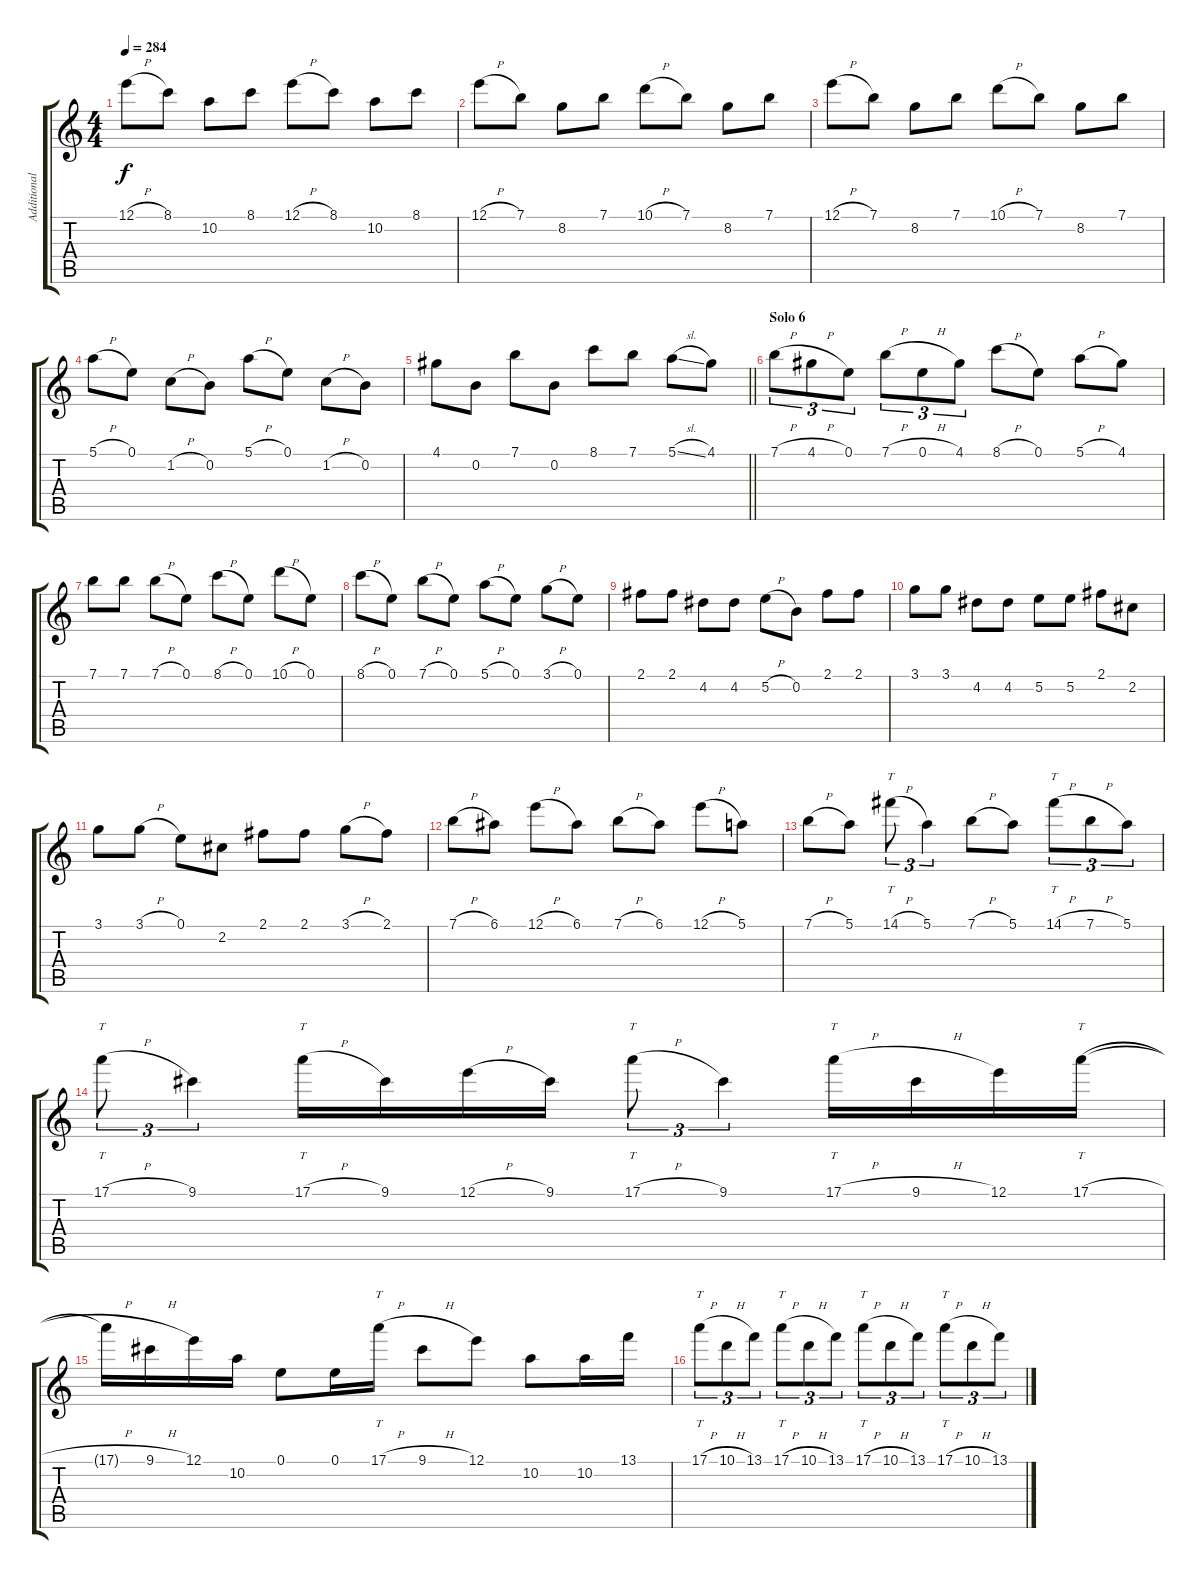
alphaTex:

\track ("Additional Solo Guitar Guitar" "Additional") {instrument overdrivenguitar}
\staff {score tabs}
\tuning (E4 B3 G3 D3 A2 E2) {hide}
\ts (4 4)
\tempo 284
\clef g2
\ks c
12.1{h}.8{dy f} 8.1.8 10.2.8 8.1.8 12.1{h}.8 8.1.8 10.2.8 8.1.8 |
12.1{h}.8 7.1.8 8.2.8 7.1.8 10.1{h}.8 7.1.8 8.2.8 7.1.8 |
12.1{h}.8 7.1.8 8.2.8 7.1.8 10.1{h}.8 7.1.8 8.2.8 7.1.8 |
5.1{h}.8 0.1.8 1.2{h}.8 0.2.8 5.1{h}.8 0.1.8 1.2{h}.8 0.2.8 |
\barLineRight lightlight
4.1.8 0.2.8 7.1.8 0.2.8 8.1.8 7.1.8 5.1{sl}.8 4.1.8 |
\section ("" "Solo 6")
7.1{h}.8{tu (3 2)} 4.1{h}.8{tu (3 2)} 0.1.8{tu (3 2)} 7.1{h}.8{tu (3 2)} 0.1{h}.8{tu (3 2)} 4.1.8{tu (3 2)} 8.1{h}.8 0.1.8 5.1{h}.8 4.1.8 |
7.1.8 7.1.8 7.1{h}.8 0.1.8 8.1{h}.8 0.1.8 10.1{h}.8 0.1.8 |
8.1{h}.8 0.1.8 7.1{h}.8 0.1.8 5.1{h}.8 0.1.8 3.1{h}.8 0.1.8 |
2.1.8 2.1.8 4.2.8 4.2.8 5.2{h}.8 0.2.8 2.1.8 2.1.8 |
3.1.8 3.1.8 4.2.8 4.2.8 5.2.8 5.2.8 2.1.8 2.2.8 |
3.1.8 3.1{h}.8 0.1.8 2.2.8 2.1.8 2.1.8 3.1{h}.8 2.1.8 |
7.1{h}.8 6.1.8 12.1{h}.8 6.1.8 7.1{h}.8 6.1.8 12.1{h}.8 5.1.8 |
7.1{h}.8 5.1.8 14.1{h}.8{tt tu (3 2)} 5.1.4{tu (3 2)} 7.1{h}.8 5.1.8 14.1{h}.8{tt tu (3 2)} 7.1{h}.8{tu (3 2)} 5.1.8{tu (3 2)} |
17.1{h}.8{tt tu (3 2)} 9.1.4{tu (3 2)} 17.1{h}.16{tt} 9.1.16 12.1{h}.16 9.1.16 17.1{h}.8{tt tu (3 2)} 9.1.4{tu (3 2)} 17.1{h}.16{tt} 9.1{h}.16 12.1.16 17.1{h}.16{tt} |
17.1{h t}.16 9.1{h}.16 12.1.16 10.2.16 0.1.8 0.1.16 17.1{h}.16{tt} 9.1{h}.8 12.1.8 10.2.8 10.2.16 13.1.16 |
17.1{h}.8{tt tu (3 2)} 10.1{h}.8{tu (3 2)} 13.1.8{tu (3 2)} 17.1{h}.8{tt tu (3 2)} 10.1{h}.8{tu (3 2)} 13.1.8{tu (3 2)} 17.1{h}.8{tt tu (3 2)} 10.1{h}.8{tu (3 2)} 13.1.8{tu (3 2)} 17.1{h}.8{tt tu (3 2)} 10.1{h}.8{tu (3 2)} 13.1.8{tu (3 2)}
